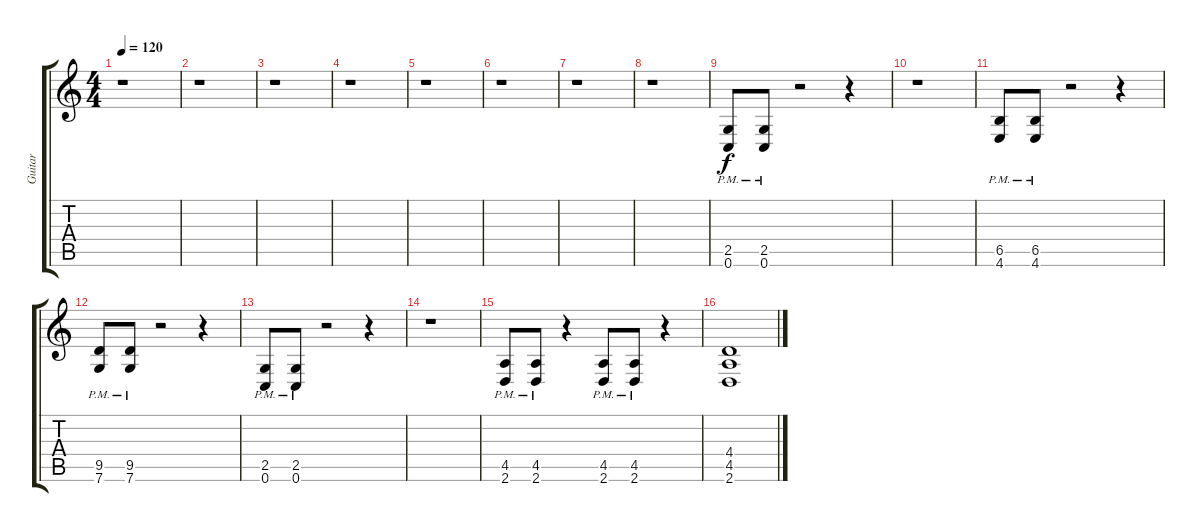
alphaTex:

\track ("Guitar" "Guitar") {instrument distortionguitar}
\staff {score tabs}
\tuning (C4 G3 Eb3 Bb2 F2 C2) {hide}
\ts (4 4)
\tempo 120
\clef g2
\ks c
r.1{dy f instrument distortionguitar} |
r.1 |
r.1 |
r.1 |
r.1 |
r.1 |
r.1 |
r.1 |
(2.5{pm} 0.6{pm}).8 (2.5{pm} 0.6{pm}).8 r.2 r.4 |
r.1 |
(6.5{pm} 4.6{pm}).8 (6.5{pm} 4.6{pm}).8 r.2 r.4 |
(9.5{pm} 7.6{pm}).8 (9.5{pm} 7.6{pm}).8 r.2 r.4 |
(2.5{pm} 0.6{pm}).8 (2.5{pm} 0.6{pm}).8 r.2 r.4 |
r.1 |
(4.5{pm} 2.6{pm}).8 (4.5{pm} 2.6{pm}).8 r.4 (4.5{pm} 2.6{pm}).8 (4.5{pm} 2.6{pm}).8 r.4 |
(4.4 4.5 2.6).1
